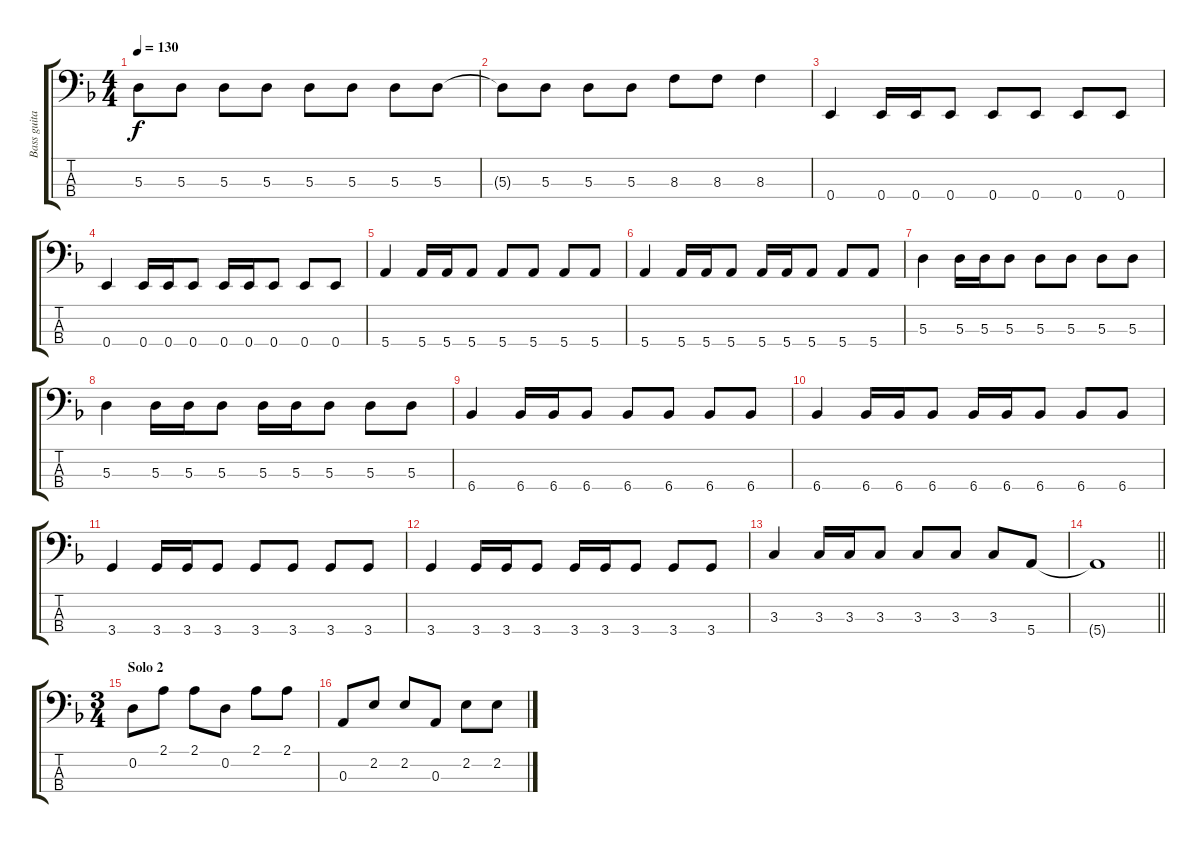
\track ("Bass guitar" "Bass guita") {instrument electricbassfinger}
\staff {score tabs}
\tuning (G2 D2 A1 E1) {hide}
\ts (4 4)
\tempo 130
\clef f4
\ks dminor
5.3{t}.8{dy f} 5.3.8 5.3.8 5.3.8 5.3.8 5.3.8 5.3.8 5.3.8 |
5.3{t}.8 5.3.8 5.3.8 5.3.8 8.3.8 8.3.8 8.3.4 |
0.4.4 0.4.16 0.4.16 0.4.8 0.4.8 0.4.8 0.4.8 0.4.8 |
0.4.4 0.4.16 0.4.16 0.4.8 0.4.16 0.4.16 0.4.8 0.4.8 0.4.8 |
5.4.4 5.4.16 5.4.16 5.4.8 5.4.8 5.4.8 5.4.8 5.4.8 |
5.4.4 5.4.16 5.4.16 5.4.8 5.4.16 5.4.16 5.4.8 5.4.8 5.4.8 |
5.3.4 5.3.16 5.3.16 5.3.8 5.3.8 5.3.8 5.3.8 5.3.8 |
5.3.4 5.3.16 5.3.16 5.3.8 5.3.16 5.3.16 5.3.8 5.3.8 5.3.8 |
6.4.4 6.4.16 6.4.16 6.4.8 6.4.8 6.4.8 6.4.8 6.4.8 |
6.4.4 6.4.16 6.4.16 6.4.8 6.4.16 6.4.16 6.4.8 6.4.8 6.4.8 |
3.4.4 3.4.16 3.4.16 3.4.8 3.4.8 3.4.8 3.4.8 3.4.8 |
3.4.4 3.4.16 3.4.16 3.4.8 3.4.16 3.4.16 3.4.8 3.4.8 3.4.8 |
3.3.4 3.3.16 3.3.16 3.3.8 3.3.8 3.3.8 3.3.8 5.4.8 |
\barLineRight lightlight
5.4{t}.1 |
\ts (3 4)
\section ("" "Solo 2")
0.2.8 2.1.8 2.1.8 0.2.8 2.1.8 2.1.8 |
0.3.8 2.2.8 2.2.8 0.3.8 2.2.8 2.2.8
